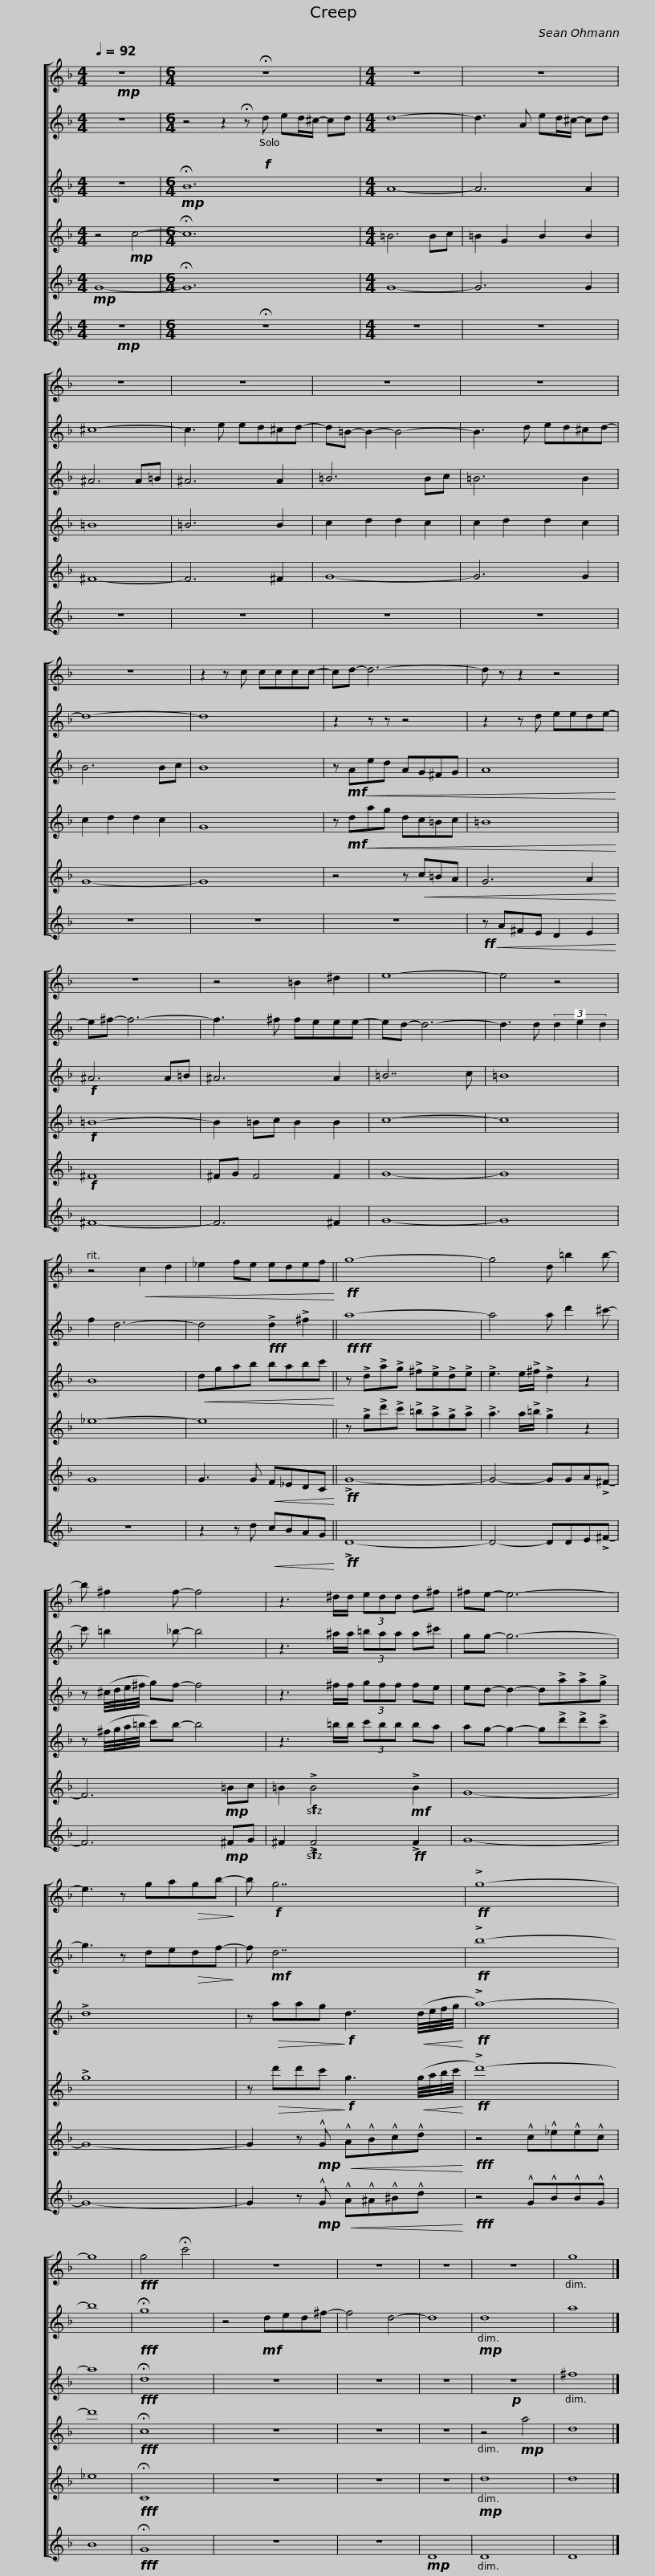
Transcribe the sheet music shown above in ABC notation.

X:1
%%score [ 1 2 3 4 5 6 ]
L:1/8
Q:1/4=92
M:4/4
I:linebreak $
K:none
V:1 treble transpose=-2
V:2 treble transpose=-9
V:3 treble transpose=-9
V:4 treble transpose=-14
V:5 treble transpose=-14
V:6 treble transpose=-21
V:1
[K:F]!mp! z8 |[M:6/4] !fermata!z12 |[M:4/4] z8 | z8 | z8 |$ %5
 z8 | z8 | z8 | z8 | z2 z c cccc- | %10
 cd- d6- |$ d z z2 z4 | z8 | z4 =B2 ^d2 | e8- | %15
 e4 z4 | z4!<(! c2 d2 |$ _e2 fe edef!<)! ||!ff! g8- | g4 d =b2 b- | %20
 b ^f2 f- f4 |$ z3 ^d/d/ (3edd d^f | ^fe- e6- | e3 z ga!>(!gb-!>)! | b!f! g7 |$ %25
!ff! !>!g8- | g8 |!fff! g4 !fermata!c'4 | z8 | z8 | %30
 z8 | z8 | g8 |] %33
V:2
[K:F] z8 |[M:6/4] z4 z2 !fermata!z!f! d ed/^c/- cd |[M:4/4] d8- | d3 A ed/^c/- cd | ^c8- |$ %5
 c3 e ed^cd- | d=B- B2- B4- | B3 d ed^cd- | d8- | d8 | %10
 z2 z z z4 |$ z2 z d eede- | e^f- f6- | f3 ^f feee- | ed- d6- | %15
 d3 d (3d2 e2 d2 | f2 d6- |$ d4!fff! !>!d2 !>!^f2 ||!ff!!ff! a8- | a4 a d'2 ^c'- | %20
 c' =b2 _b- b4 |$ z3 ^a/a/ (3=baa a^c' | gg- g6- | g3 z de!>(!df-!>)! | f!mf! d7 |$ %25
!ff! !>!b8- | b8 |!fff! !fermata!g8 | z4!mf! ded^f- | f4 d4- | %30
 d8 |!mp! d8 | a8 |] %33
V:3
[K:F] z8 |[M:6/4]!mp! !fermata!B12 |[M:4/4] A8- | A6 A2 | ^A6 A=B |$ %5
 ^A6 A2 | =B6 Bc | =B6 B2 | B6 Bc | B8 | %10
 z!mf!!<(! Aed AG^FG |$ A8!<)! |!f! ^A6 A=B | ^A6 A2 | =B7 c | %15
 =B8 | B8 |$!<(! dgab babc'!<)! || z !>!d!>!a!>!g !>!^f!>!e!>!d!>!e | !>!e3 e/!>!^f/ !>!d2 z2 | %20
 z (^c/4d/4e/4^f/4 g)f- f4 |$ z3 ^f/f/ (3gff fe | ed- d2- d!>!a!>!a!>!g | !>!d8 | z!>(! aag!>)!!f! d3!<(! (d/4e/4f/4g/4!<)! |$ %25
!ff! !>!a8-) | a8 |!fff! !fermata!d8 | z8 | z8 | %30
 z8 |!p! z8 | ^f8 |] %33
V:4
[K:F] z4!mp! c4- |[M:6/4] !fermata!c12 |[M:4/4] =B6 Bc | =B2 G2 B2 B2 | =B8 |$ %5
 =B6 B2 | c2 d2 d2 c2 | c2 d2 d2 c2 | c2 d2 d2 c2 | G8 | %10
 z!mf!!<(! dag dc=Bc |$ =B8!<)! |!f! =B8- | B2 =Bc B2 B2 | c8- | %15
 c8 | _e8- |$ e8 || z !>!g!>!d'!>!c' !>!=b!>!a!>!g!>!a | !>!a3 a/!>!=b/ !>!g2 z2 | %20
 z (^f/4g/4a/4=b/4 c')b- b4 |$ z3 =b/b/ (3c'bb ba | ag- g2- g!>!d'!>!d'!>!c' | !>!g8 | z!>(! d'd'c'!>)!!f! g3!<(! (g/4a/4b/4c'/4!<)! |$ %25
!ff! !>!d'8-) | d'8 |!fff! !fermata!c8 | z8 | z8 | %30
 z8 | z4!mp! a4 | d8 |] %33
V:5
[K:F]!mp! G8- |[M:6/4] !fermata!G12 |[M:4/4] G8- | G6 G2 | ^F8- |$ %5
 F6 ^F2 | G8- | G6 G2 | G8- | G8 | %10
 z4 z!<(! c=BA |$ G6 A2!<)! |!f! ^F8 | ^FG F4 F2 | G8- | %15
 G8 | G8 |$ G3 G!<(! F_EDC!<)! ||!ff! !>!G8- | G4- GGA!>!^F- | %20
 F6!mp! =Bc |$ =B2!sfz! !>!B4!mf! !>!B2 | G8- | G8- | G2 z!mp! !^!G!<(! !^!A!^!B!^!c!^!d!<)! |$ %25
!fff! z4 !^!c!^!_e!^!e!^!c | _e8 |!fff! !fermata!C8 | z8 | z8 | %30
 z8 |!mp! d8 | d8 |] %33
V:6
[K:F]!mp! z8 |[M:6/4] !fermata!z12 |[M:4/4] z8 | z8 | z8 |$ %5
 z8 | z8 | z8 | z8 | z8 | %10
 z8 |$!ff!!<(! z A^FE D2 E2!<)! | ^F8- | F6 ^F2 | G8- | %15
 G8 | z8 |$ z2 z d!<(! cBAG!<)! ||!ff! !>!D8- | D4- DDE!>!^F- | %20
 F6!mp! ^FG |$ ^F2!sfz! !>!F4!ff! !>!F2 | G8- | G8- | G2 z!mp! !^!G!<(! !^!A!^!^A!^!^B!^!d!<)! |$ %25
!fff! z4 !^!G!^!B!^!B!^!G | B8 |!fff! !fermata!G8 | z8 | z8 | %30
!mp! D8 | D8 | D8 |] %33
